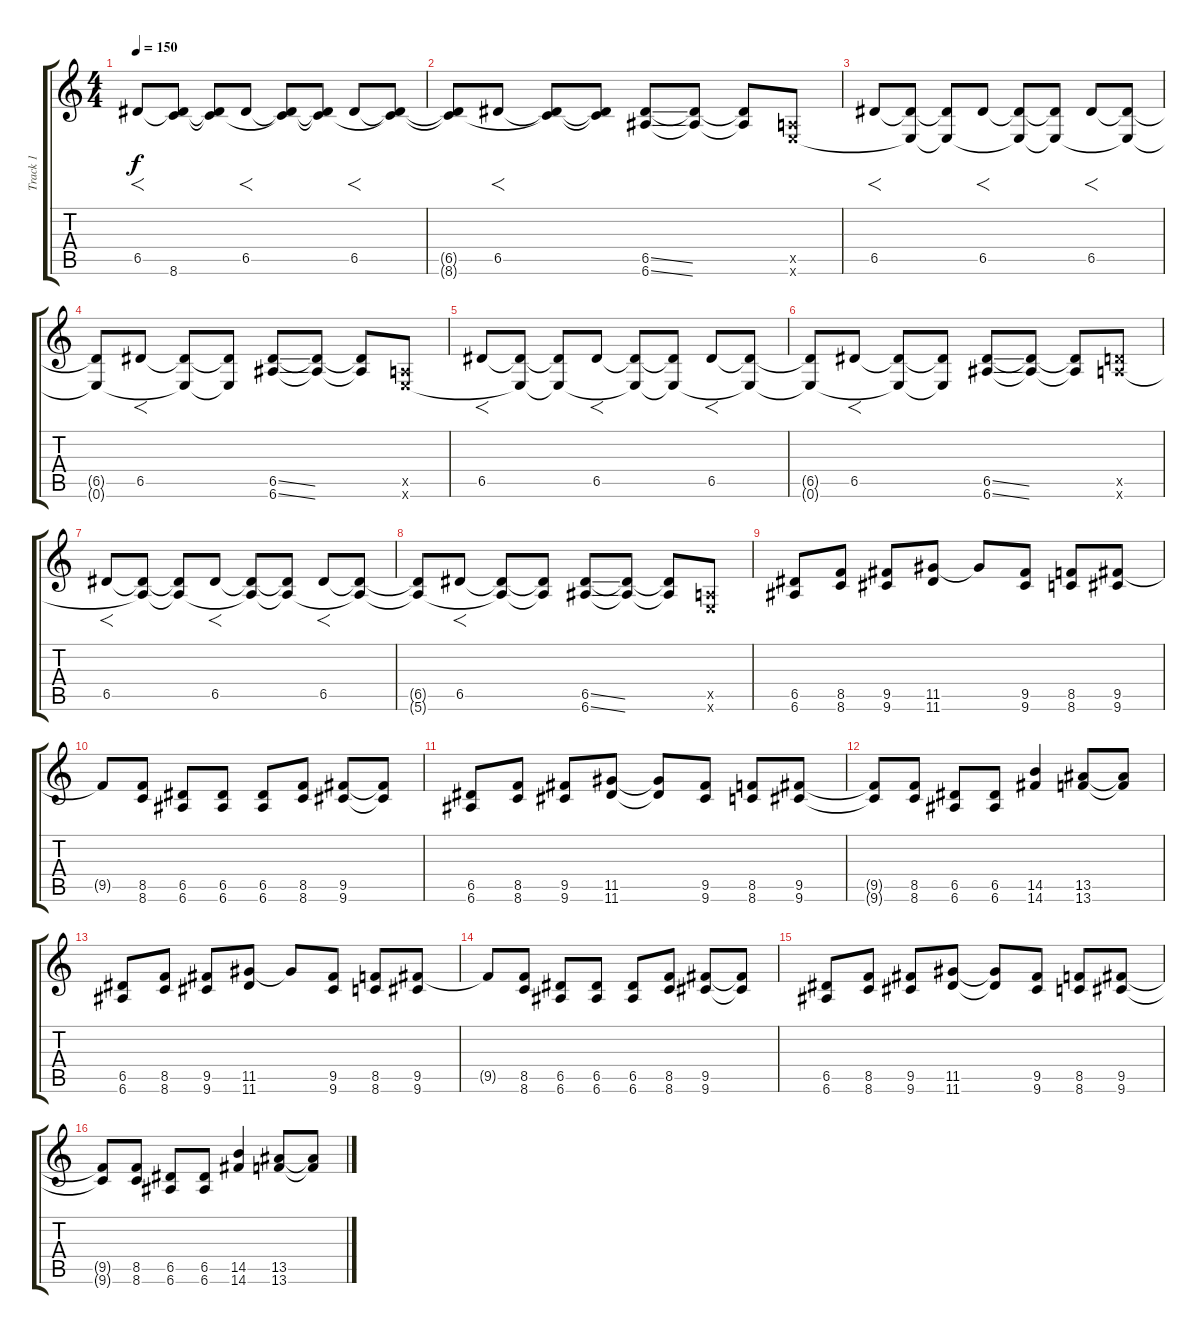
\track ("Track 1" "Track 1") {instrument overdrivenguitar}
\staff {score tabs}
\tuning (E4 B3 G3 D3 A2 E2) {hide}
\ts (4 4)
\tempo 150
\clef g2
\ks c
6.5.8{f dy f} (6.5{t} 8.6{t}).8 (6.5{t} 8.6{t}).8 6.5.8{f} (6.5{t} 8.6{t}).8 (6.5{t} 8.6{t}).8 6.5.8{f} (6.5{t} 8.6{t}).8 |
(6.5{t} 8.6{t}).8 6.5.8{f} (6.5{t} 8.6{t}).8 (6.5{t} 8.6{t}).8 (6.5{ss} 6.6{ss}).8 (6.5{t} 6.6{t}).8 (6.5{t} 6.6{t}).8 (0.5{x} 0.6{x}).8 |
6.5.8{f} (6.5{t} 0.6{t}).8 (6.5{t} 0.6{t}).8 6.5.8{f} (6.5{t} 0.6{t}).8 (6.5{t} 0.6{t}).8 6.5.8{f} (6.5{t} 0.6{t}).8 |
(6.5{t} 0.6{t}).8 6.5.8{f} (6.5{t} 0.6{t}).8 (6.5{t} 0.6{t}).8 (6.5{ss} 6.6{ss}).8 (6.5{t} 6.6{t}).8 (6.5{t} 6.6{t}).8 (0.5{x} 0.6{x}).8 |
6.5.8{f} (6.5{t} 0.6{t}).8 (6.5{t} 0.6{t}).8 6.5.8{f} (6.5{t} 0.6{t}).8 (6.5{t} 0.6{t}).8 6.5.8{f} (6.5{t} 0.6{t}).8 |
(6.5{t} 0.6{t}).8 6.5.8{f} (6.5{t} 0.6{t}).8 (6.5{t} 0.6{t}).8 (6.5{ss} 6.6{ss}).8 (6.5{t} 6.6{t}).8 (6.5{t} 6.6{t}).8 (5.5{x} 5.6{x}).8 |
6.5.8{f} (6.5{t} 5.6{t}).8 (6.5{t} 5.6{t}).8 6.5.8{f} (6.5{t} 5.6{t}).8 (6.5{t} 5.6{t}).8 6.5.8{f} (6.5{t} 5.6{t}).8 |
(6.5{t} 5.6{t}).8 6.5.8{f} (6.5{t} 5.6{t}).8 (6.5{t} 5.6{t}).8 (6.5{ss} 6.6{ss}).8 (6.5{t} 6.6{t}).8 (6.5{t} 6.6{t}).8 (0.5{x} 0.6{x}).8 |
(6.5 6.6).8 (8.5 8.6).8 (9.5 9.6).8 (11.5 11.6).8 11.5{t}.8 (9.5 9.6).8 (8.5 8.6).8 (9.5 9.6).8 |
9.5{t}.8 (8.5 8.6).8 (6.5 6.6).8 (6.5 6.6).8 (6.5 6.6).8 (8.5 8.6).8 (9.5 9.6).8 (9.5{t} 9.6{t}).8 |
(6.5 6.6).8 (8.5 8.6).8 (9.5 9.6).8 (11.5 11.6).8 (11.5{t} 11.6{t}).8 (9.5 9.6).8 (8.5 8.6).8 (9.5 9.6).8 |
(9.5{t} 9.6{t}).8 (8.5 8.6).8 (6.5 6.6).8 (6.5 6.6).8 (14.5 14.6).4 (13.5 13.6).8 (13.5{t} 13.6{t}).8 |
(6.5 6.6).8 (8.5 8.6).8 (9.5 9.6).8 (11.5 11.6).8 11.5{t}.8 (9.5 9.6).8 (8.5 8.6).8 (9.5 9.6).8 |
9.5{t}.8 (8.5 8.6).8 (6.5 6.6).8 (6.5 6.6).8 (6.5 6.6).8 (8.5 8.6).8 (9.5 9.6).8 (9.5{t} 9.6{t}).8 |
(6.5 6.6).8 (8.5 8.6).8 (9.5 9.6).8 (11.5 11.6).8 (11.5{t} 11.6{t}).8 (9.5 9.6).8 (8.5 8.6).8 (9.5 9.6).8 |
(9.5{t} 9.6{t}).8 (8.5 8.6).8 (6.5 6.6).8 (6.5 6.6).8 (14.5 14.6).4 (13.5 13.6).8 (13.5{t} 13.6{t}).8
